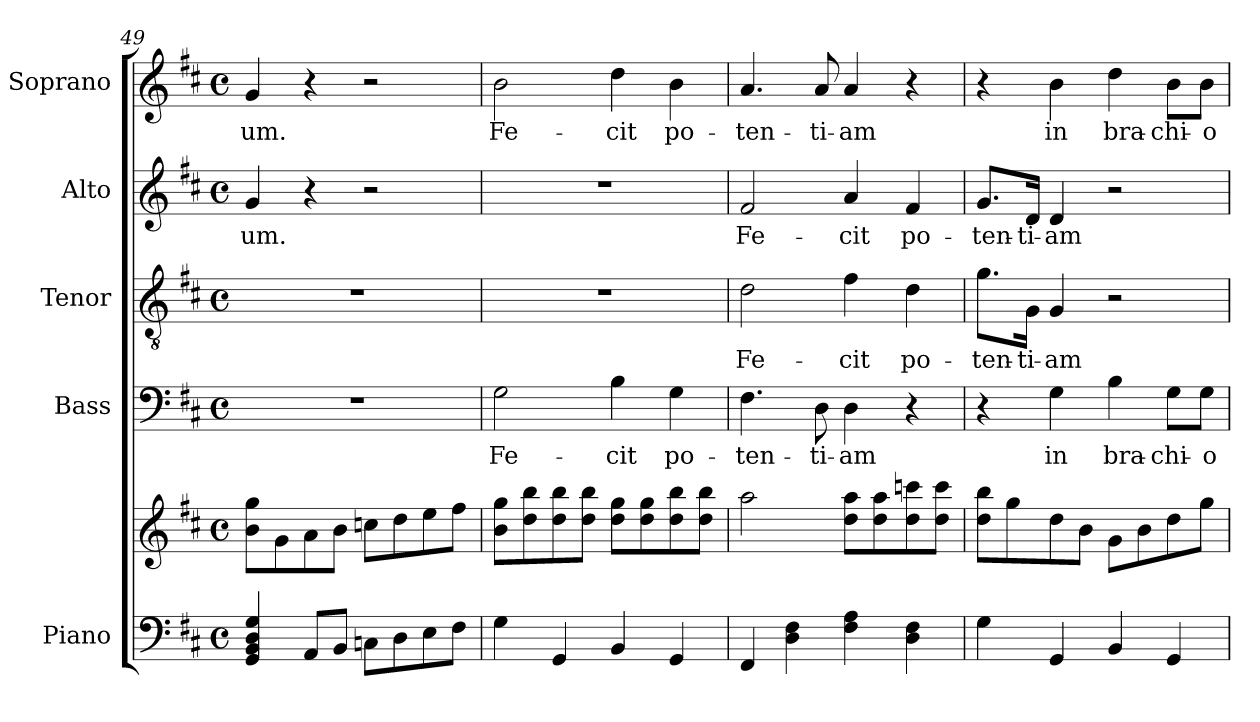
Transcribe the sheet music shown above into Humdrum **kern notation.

**kern	**kern	**kern	**text	**kern	**text	**kern	**text	**kern	**text
*part5	*part5	*part4	*part4	*part3	*part3	*part2	*part2	*part1	*part1
*staff6	*staff5	*staff4	*staff4	*staff3	*staff3	*staff2	*staff2	*staff1	*staff1
*I"Piano	*	*I"Bass	*	*I"Tenor	*	*I"Alto	*	*I"Soprano	*
*I'Pno.	*	*I'B.	*	*I'T.	*	*I'A.	*	*I'S.	*
!!LO:LB:g=z
*clefF4	*clefG2	*clefF4	*	*clefGv2	*	*clefG2	*	*clefG2	*
*	*	*	*	*ITrd7c12	*	*	*	*	*
*k[f#c#]	*k[f#c#]	*k[f#c#]	*	*k[f#c#]	*	*k[f#c#]	*	*k[f#c#]	*
*D:	*D:	*D:	*	*D:	*	*D:	*	*D:	*
*M4/4	*M4/4	*M4/4	*	*M4/4	*	*M4/4	*	*M4/4	*
*met(c)	*met(c)	*met(c)	*	*met(c)	*	*met(c)	*	*met(c)	*
=49	=49	=49	=49	=49	=49	=49	=49	=49	=49
!	!	!	!	!	!	!	!LO:LY:b:color=#000000	!	!
!	!	!	!	!	!	!	!	!	!LO:LY:b:color=#000000
4GGi/ 4BBi 4Di 4Gi	8bi\ 8ggiL	1r	.	1r	.	4gi/	-um.	4gi/	-um.
.	8gi\	.	.	.	.	.	.	.	.
8AAi/L	8ai\	.	.	.	.	4r	.	4r	.
8BBi/J	8bi\J	.	.	.	.	.	.	.	.
8Cni\L	8ccni\L	.	.	.	.	2r	.	2r	.
8Di\	8ddi\	.	.	.	.	.	.	.	.
8Ei\	8eei\	.	.	.	.	.	.	.	.
8F#i\J	8ff#i\J	.	.	.	.	.	.	.	.
=50	=50	=50	=50	=50	=50	=50	=50	=50	=50
!	!	!	!LO:LY:b:color=#000000	!	!	!	!	!	!
!	!	!	!	!	!	!	!	!	!LO:LY:b:color=#000000
4Gi\	8bi\ 8ggiL	2Gi\	Fe-	1r	.	1r	.	2bi\	Fe-
.	8ddi\ 8bbi	.	.	.	.	.	.	.	.
4GGi/	8ddi\ 8bbi	.	.	.	.	.	.	.	.
.	8ddi\ 8bbiJ	.	.	.	.	.	.	.	.
!	!	!	!LO:LY:b:color=#000000	!	!	!	!	!	!
!	!	!	!	!	!	!	!	!	!LO:LY:b:color=#000000
4BBi/	8ddi\ 8ggiL	4Bi\	-cit	.	.	.	.	4ddi\	-cit
.	8ddi\ 8ggi	.	.	.	.	.	.	.	.
!	!	!	!LO:LY:b:color=#000000	!	!	!	!	!	!
!	!	!	!	!	!	!	!	!	!LO:LY:b:color=#000000
4GGi/	8ddi\ 8bbi	4Gi\	po-	.	.	.	.	4bi\	po-
.	8ddi\ 8bbiJ	.	.	.	.	.	.	.	.
=51	=51	=51	=51	=51	=51	=51	=51	=51	=51
!	!	!	!LO:LY:b:color=#000000	!	!	!	!	!	!
!	!	!	!	!	!LO:LY:b:color=#000000	!	!	!	!
!	!	!	!	!	!	!	!LO:LY:b:color=#000000	!	!
!	!	!	!	!	!	!	!	!	!LO:LY:b:color=#000000
4FF#i/	2aai\	4.F#i\	-ten-	2Di\	Fe-	2f#i/	Fe-	4.ai/	-ten-
4Di\ 4F#i	.	.	.	.	.	.	.	.	.
!	!	!	!LO:LY:b:color=#000000	!	!	!	!	!	!
!	!	!	!	!	!	!	!	!	!LO:LY:b:color=#000000
.	.	8Di\	-ti-	.	.	.	.	8ai/	-ti-
!	!	!	!LO:LY:b:color=#000000	!	!	!	!	!	!
!	!	!	!	!	!LO:LY:b:color=#000000	!	!	!	!
!	!	!	!	!	!	!	!LO:LY:b:color=#000000	!	!
!	!	!	!	!	!	!	!	!	!LO:LY:b:color=#000000
4F#i\ 4Ai	8ddi\ 8aaiL	4Di\	-am	4F#i\	-cit	4ai/	-cit	4ai/	-am
.	8ddi\ 8aai	.	.	.	.	.	.	.	.
!	!	!	!	!	!LO:LY:b:color=#000000	!	!	!	!
!	!	!	!	!	!	!	!LO:LY:b:color=#000000	!	!
4Di\ 4F#i	8ddi\ 8cccni	4r	.	4Di\	po-	4f#i/	po-	4r	.
.	8ddi\ 8ccciJ	.	.	.	.	.	.	.	.
=52	=52	=52	=52	=52	=52	=52	=52	=52	=52
!	!	!	!	!	!LO:LY:b:color=#000000	!	!	!	!
!	!	!	!	!	!	!	!LO:LY:b:color=#000000	!	!
4Gi\	8ddi\ 8bbiL	4r	.	8.Gi\L	-ten-	8.gi/L	-ten-	4r	.
.	8ggi\	.	.	.	.	.	.	.	.
!	!	!	!	!	!LO:LY:b:color=#000000	!	!	!	!
!	!	!	!	!	!	!	!LO:LY:b:color=#000000	!	!
.	.	.	.	16GGi\Jk	-ti-	16di/Jk	-ti-	.	.
!	!	!	!LO:LY:b:color=#000000	!	!	!	!	!	!
!	!	!	!	!	!LO:LY:b:color=#000000	!	!	!	!
!	!	!	!	!	!	!	!LO:LY:b:color=#000000	!	!
!	!	!	!	!	!	!	!	!	!LO:LY:b:color=#000000
4GGi/	8ddi\	4Gi\	in	4GGi/	-am	4di/	-am	4bi\	in
.	8bi\J	.	.	.	.	.	.	.	.
!	!	!	!LO:LY:b:color=#000000	!	!	!	!	!	!
!	!	!	!	!	!	!	!	!	!LO:LY:b:color=#000000
4BBi/	8gi\L	4Bi\	bra-	2r	.	2r	.	4ddi\	bra-
.	8bi\	.	.	.	.	.	.	.	.
!	!	!	!LO:LY:b:color=#000000	!	!	!	!	!	!
!	!	!	!	!	!	!	!	!	!LO:LY:b:color=#000000
4GGi/	8ddi\	8Gi\L	-chi-	.	.	.	.	8bi\L	-chi-
!	!	!	!LO:LY:b:color=#000000	!	!	!	!	!	!
!	!	!	!	!	!	!	!	!	!LO:LY:b:color=#000000
.	8ggi\J	8Gi\J	-o	.	.	.	.	8bi\J	-o
=	=	=	=	=	=	=	=	=	=
*-	*-	*-	*-	*-	*-	*-	*-	*-	*-
